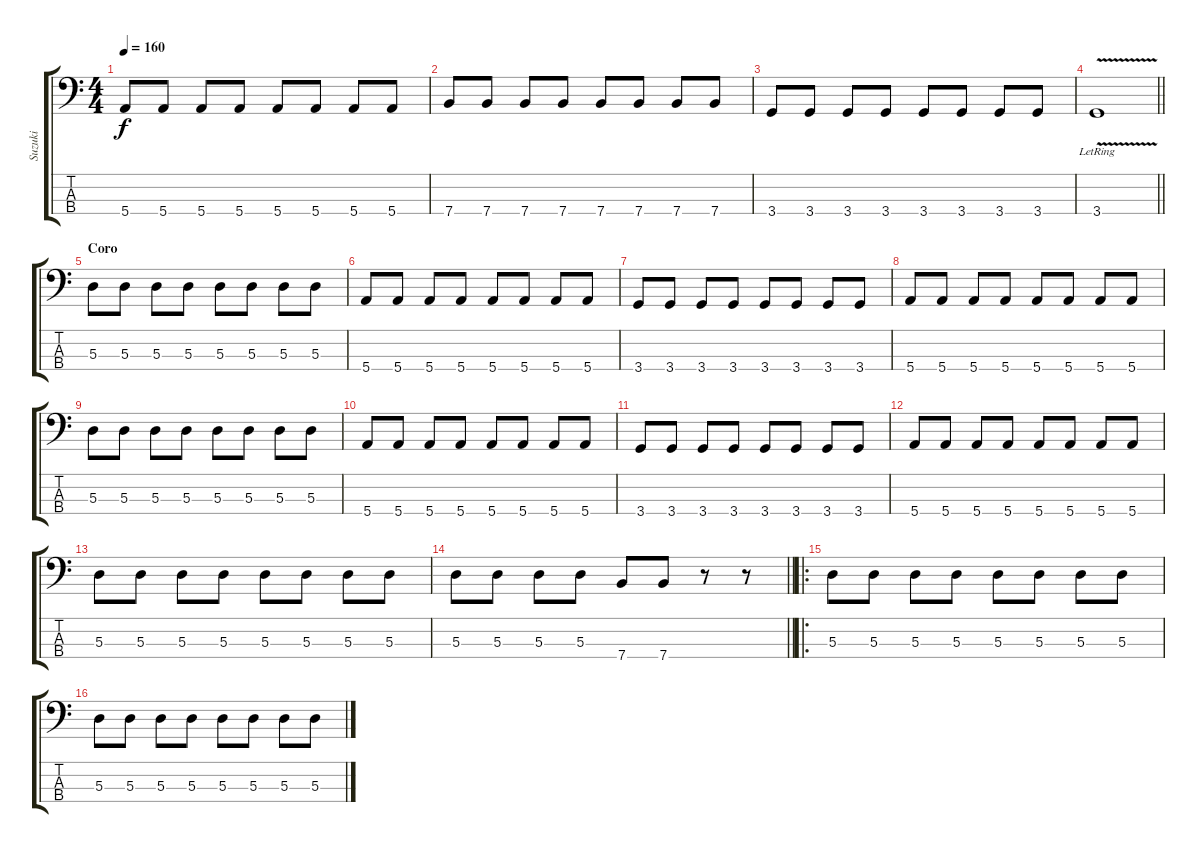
\track ("Suzuki" "Suzuki") {instrument electricbassfinger}
\staff {score tabs}
\tuning (G2 D2 A1 E1) {hide}
\ts (4 4)
\tempo 160
\clef f4
\ks c
5.4.8{dy f} 5.4.8 5.4.8 5.4.8 5.4.8 5.4.8 5.4.8 5.4.8 |
7.4.8 7.4.8 7.4.8 7.4.8 7.4.8 7.4.8 7.4.8 7.4.8 |
3.4.8 3.4.8 3.4.8 3.4.8 3.4.8 3.4.8 3.4.8 3.4.8 |
\barLineRight lightlight
3.4{v lr}.1 |
\section ("" "Coro")
5.3.8 5.3.8 5.3.8 5.3.8 5.3.8 5.3.8 5.3.8 5.3.8 |
5.4.8 5.4.8 5.4.8 5.4.8 5.4.8 5.4.8 5.4.8 5.4.8 |
3.4.8 3.4.8 3.4.8 3.4.8 3.4.8 3.4.8 3.4.8 3.4.8 |
5.4.8 5.4.8 5.4.8 5.4.8 5.4.8 5.4.8 5.4.8 5.4.8 |
5.3.8 5.3.8 5.3.8 5.3.8 5.3.8 5.3.8 5.3.8 5.3.8 |
5.4.8 5.4.8 5.4.8 5.4.8 5.4.8 5.4.8 5.4.8 5.4.8 |
3.4.8 3.4.8 3.4.8 3.4.8 3.4.8 3.4.8 3.4.8 3.4.8 |
5.4.8 5.4.8 5.4.8 5.4.8 5.4.8 5.4.8 5.4.8 5.4.8 |
5.3.8 5.3.8 5.3.8 5.3.8 5.3.8 5.3.8 5.3.8 5.3.8 |
\barLineRight lightlight
5.3.8 5.3.8 5.3.8 5.3.8 7.4.8 7.4.8 r.8 r.8 |
\ro
5.3.8 5.3.8 5.3.8 5.3.8 5.3.8 5.3.8 5.3.8 5.3.8 |
5.3.8 5.3.8 5.3.8 5.3.8 5.3.8 5.3.8 5.3.8 5.3.8
